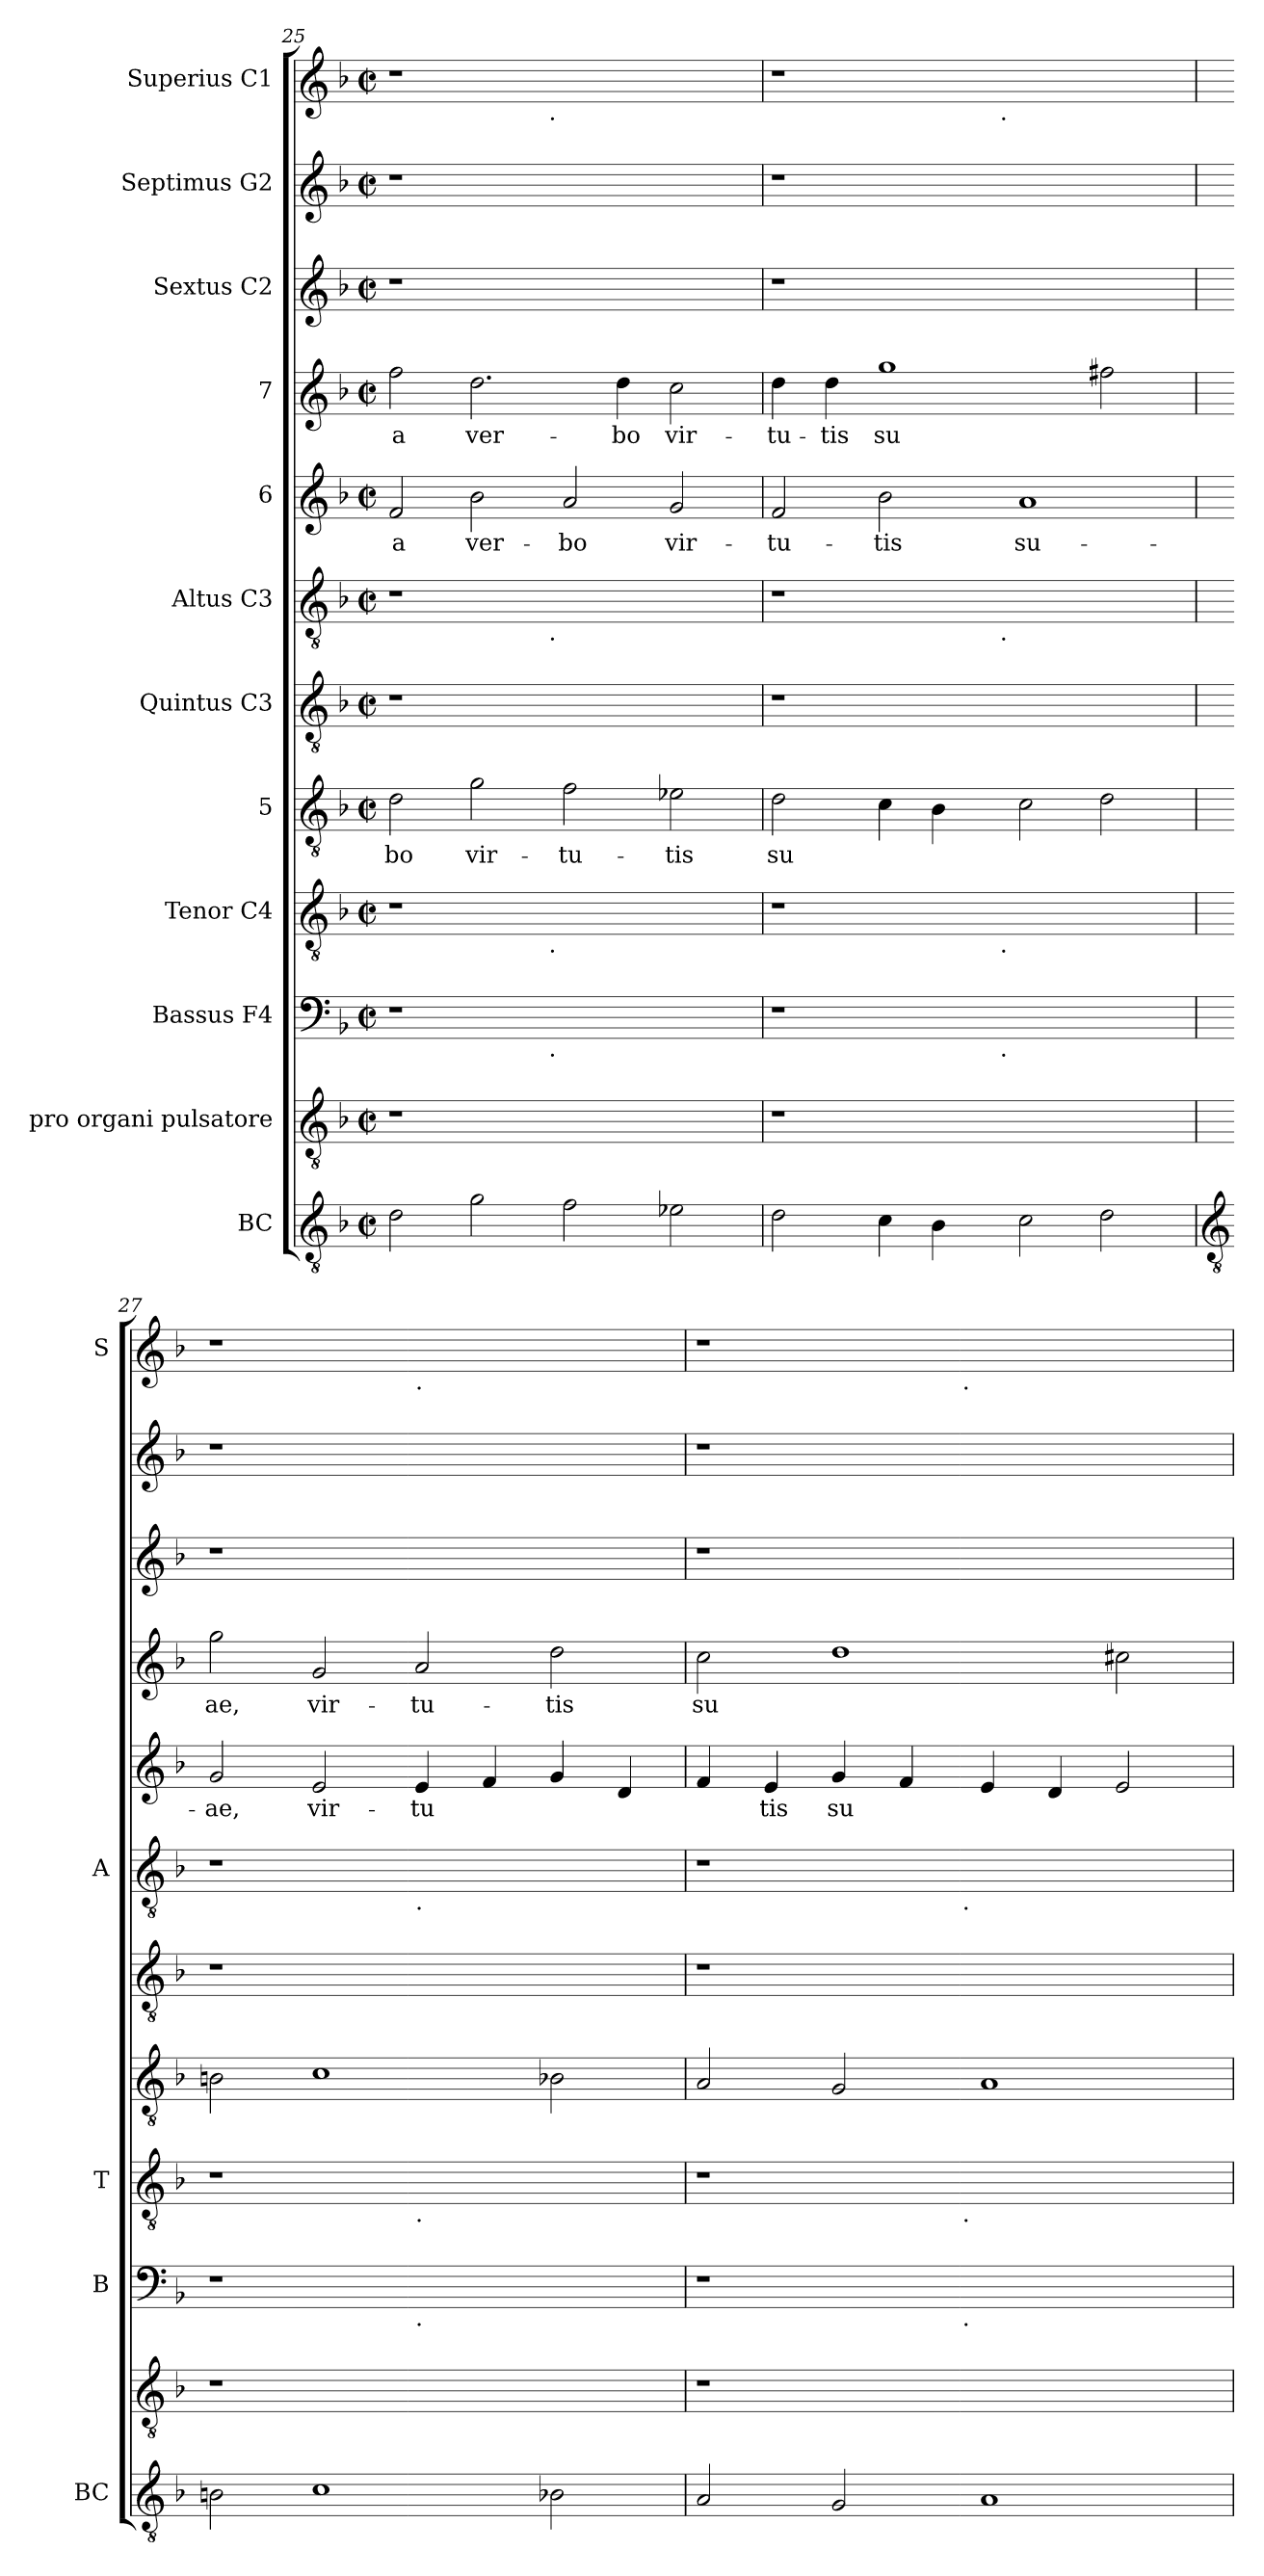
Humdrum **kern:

**kern	**text	**kern	**kern	**kern	**kern	**text	**kern	**kern	**kern	**text	**kern	**text	**kern	**kern	**kern
*part12	*part12	*part11	*part10	*part9	*part8	*part8	*part7	*part6	*part5	*part5	*part4	*part4	*part3	*part2	*part1
*staff12	*staff12	*staff11	*staff10	*staff9	*staff8	*staff8	*staff7	*staff6	*staff5	*staff5	*staff4	*staff4	*staff3	*staff2	*staff1
*I"BC	*	*I"pro organi  pulsatore	*I"Bassus  F4	*I"Tenor  C4	*I"5	*	*I"Quintus  C3	*I"Altus  C3	*I"6	*	*I"7	*	*I"Sextus  C2	*I"Septimus  G2	*I"Superius  C1
*I'BC	*	*	*I'B	*I'T	*	*	*	*I'A	*	*	*	*	*	*	*I'S
*clefGv2	*	*clefGv2	*clefF4	*clefGv2	*clefGv2	*	*clefGv2	*clefGv2	*clefG2	*	*clefG2	*	*clefG2	*clefG2	*clefG2
*k[b-]	*	*k[b-]	*k[b-]	*k[b-]	*k[b-]	*	*k[b-]	*k[b-]	*k[b-]	*	*k[b-]	*	*k[b-]	*k[b-]	*k[b-]
*F:	*	*F:	*F:	*F:	*F:	*	*F:	*F:	*F:	*	*F:	*	*F:	*F:	*F:
*M2/2	*	*M2/2	*M2/2	*M2/2	*M2/2	*	*M2/2	*M2/2	*M2/2	*	*M2/2	*	*M2/2	*M2/2	*M2/2
*met(c|)	*	*met(c|)	*met(c|)	*met(c|)	*met(c|)	*	*met(c|)	*met(c|)	*met(c|)	*	*met(c|)	*	*met(c|)	*met(c|)	*met(c|)
=25	=25	=25	=25	=25	=25	=25	=25	=25	=25	=25	=25	=25	=25	=25	=25
!	!LO:LY:a:cj	!	!	!	!	!LO:LY:b:cj	!	!	!	!LO:LY:b:cj	!	!LO:LY:b:cj	!	!	!
*	*	*	*^	*^	*	*	*	*^	*	*	*	*	*	*	*^
2d\	.	1r	1r	2ryy	1r	2ryy	2d\	-bo	1r	1r	2ryy	2f/	-a	2ff\	-a	1r	1r	1r	2ryy
!	!LO:LY:a:cj	!	!	!	!	!	!	!LO:LY:b:cj	!	!	!	!	!LO:LY:b:cj	!	!LO:LY:b:cj	!	!	!	!
2g\	.	.	.	4...ryy	.	4...ryy	2g\	vir-	.	.	4...ryy	2b-\	ver-	2.dd\	ver-	.	.	.	4...ryy
!	!	!	!	!	!	!	!	!	!	!	!	!	!	!	!	!	!	!	!LO:TX:b:t=.
!	!	!	!	!	!	!	!	!	!	!	!LO:TX:b:t=.	!	!	!	!	!	!	!	!
!	!	!	!	!	!	!LO:TX:b:t=.	!	!	!	!	!	!	!	!	!	!	!	!	!
!	!	!	!	!LO:TX:b:t=.	!	!	!	!	!	!	!	!	!	!	!	!	!	!	!
.	.	.	.	1ryy	.	1ryy	.	.	.	.	1ryy	.	.	.	.	.	.	.	1ryy
!	!LO:LY:a:cj	!	!	!	!	!	!	!LO:LY:b:cj	!	!	!	!	!LO:LY:b:cj	!	!	!	!	!	!
2f\	.	1ryy	1ryy	.	1ryy	.	2f\	-tu-	1ryy	1ryy	.	2a/	-bo	.	.	1ryy	1ryy	1ryy	.
!	!	!	!	!	!	!	!	!	!	!	!	!	!	!	!LO:LY:b:cj	!	!	!	!
.	.	.	.	.	.	.	.	.	.	.	.	.	.	4dd\	-bo	.	.	.	.
!	!LO:LY:a:cj	!	!	!	!	!	!	!LO:LY:b:cj	!	!	!	!	!LO:LY:b:cj	!	!LO:LY:b:cj	!	!	!	!
2e-X\	.	.	.	.	.	.	2e-X\	-tis	.	.	.	2g/	vir-	2cc\	vir-	.	.	.	.
.	.	.	.	32ryy	.	32ryy	.	.	.	.	32ryy	.	.	.	.	.	.	.	32ryy
=26	=26	=26	=26	=26	=26	=26	=26	=26	=26	=26	=26	=26	=26	=26	=26	=26	=26	=26	=26
!	!LO:LY:a:cj	!	!	!	!	!	!	!LO:LY:b:cj	!	!	!	!	!LO:LY:b:cj	!	!LO:LY:b:cj	!	!	!	!
2d\	.	1r	1r	2ryy	1r	2ryy	2d\	su-	1r	1r	2ryy	2f/	-tu-	4dd\	-tu-	1r	1r	1r	2ryy
!	!	!	!	!	!	!	!	!	!	!	!	!	!	!	!LO:LY:b:cj	!	!	!	!
.	.	.	.	.	.	.	.	.	.	.	.	.	.	4dd\	-tis	.	.	.	.
!	!LO:LY:a:cj	!	!	!	!	!	!	!LO:LY:b:cj	!	!	!	!	!LO:LY:b:cj	!	!LO:LY:b:cj	!	!	!	!
4c\	.	.	.	4ryy	.	4ryy	4c\	--	.	.	4ryy	2b-\	-tis	1gg	su-	.	.	.	4ryy
!	!LO:LY:a:cj	!	!	!	!	!	!	!LO:LY:b:cj	!	!	!	!	!	!	!	!	!	!	!
4B-\	.	.	.	8ryy	.	8ryy	4B-\	--	.	.	8ryy	.	.	.	.	.	.	.	8ryy
.	.	.	.	16ryy	.	16ryy	.	.	.	.	16ryy	.	.	.	.	.	.	.	16ryy
.	.	.	.	64ryy	.	64ryy	.	.	.	.	64ryy	.	.	.	.	.	.	.	64ryy
!	!	!	!	!	!	!	!	!	!	!	!	!	!	!	!	!	!	!	!LO:TX:b:t=.
!	!	!	!	!	!	!	!	!	!	!	!LO:TX:b:t=.	!	!	!	!	!	!	!	!
!	!	!	!	!	!	!LO:TX:b:t=.	!	!	!	!	!	!	!	!	!	!	!	!	!
!	!	!	!	!LO:TX:b:t=.	!	!	!	!	!	!	!	!	!	!	!	!	!	!	!
.	.	.	.	1ryy	.	1ryy	.	.	.	.	1ryy	.	.	.	.	.	.	.	1ryy
!	!LO:LY:a:cj	!	!	!	!	!	!	!LO:LY:b:cj	!	!	!	!	!LO:LY:b:cj	!	!	!	!	!	!
2c\	.	1ryy	1ryy	.	1ryy	.	2c\	--	1ryy	1ryy	.	1a	su-	.	.	1ryy	1ryy	1ryy	.
!	!LO:LY:a:cj	!	!	!	!	!	!	!LO:LY:b:cj	!	!	!	!	!	!	!LO:LY:b:cj	!	!	!	!
2d\	.	.	.	.	.	.	2d\	--	.	.	.	.	.	2ff#X\	--	.	.	.	.
.	.	.	.	32.ryy	.	32.ryy	.	.	.	.	32.ryy	.	.	.	.	.	.	.	32.ryy
*	*	*	*v	*v	*	*	*	*	*	*v	*v	*	*	*	*	*	*	*v	*v
*	*	*	*	*v	*v	*	*	*	*	*	*	*	*	*	*	*
!!LO:PB:g=z
=27	=27	=27	=27	=27	=27	=27	=27	=27	=27	=27	=27	=27	=27	=27	=27
*clefGv2	*	*	*	*	*	*	*	*	*	*	*	*	*	*	*
*	*	*	*^	*^	*	*	*	*^	*	*	*	*	*	*	*^
!	!LO:LY:a:cj	!	!	!	!	!	!	!LO:LY:b:cj	!	!	!	!	!LO:LY:b:cj	!	!LO:LY:b:cj	!	!	!	!
*	*	*	*v	*v	*	*	*	*	*	*v	*v	*	*	*	*	*	*	*v	*v
*	*	*	*	*v	*v	*	*	*	*	*	*	*	*	*	*	*
2Bn\	.	1r	1r	1r	2Bn\	--	1r	1r	2g/	-ae,	2gg\	-ae,	1r	1r	1r
!	!LO:LY:a:cj	!	!	!	!	!LO:LY:b:cj	!	!	!	!LO:LY:b:cj	!	!LO:LY:b:cj	!	!	!
1c	.	.	.	.	1c	--	.	.	2e/	vir-	2g/	vir-	.	.	.
!	!	!	!	!	!	!	!	!	!	!	!	!	!	!	!LO:TX:b:t=.
!	!	!	!	!	!	!	!	!LO:TX:b:t=.	!	!	!	!	!	!	!
!	!	!	!	!LO:TX:b:t=.	!	!	!	!	!	!	!	!	!	!	!
!	!	!	!LO:TX:b:t=.	!	!	!	!	!	!	!	!	!	!	!	!
!	!	!	!	!	!	!	!	!	!	!LO:LY:b:cj	!	!LO:LY:b:cj	!	!	!
.	.	1ryy	1ryy	1ryy	.	.	1ryy	1ryy	4e/	-tu-	2a/	-tu-	1ryy	1ryy	1ryy
!	!	!	!	!	!	!	!	!	!	!LO:LY:b:cj	!	!	!	!	!
.	.	.	.	.	.	.	.	.	4f/	--	.	.	.	.	.
!	!LO:LY:a:cj	!	!	!	!	!LO:LY:b:cj	!	!	!	!LO:LY:b:cj	!	!LO:LY:b:cj	!	!	!
2B-X\	.	.	.	.	2B-X\	--	.	.	4g/	--	2dd\	-tis	.	.	.
!	!	!	!	!	!	!	!	!	!	!LO:LY:b:cj	!	!	!	!	!
.	.	.	.	.	.	.	.	.	4d/	--	.	.	.	.	.
=28	=28	=28	=28	=28	=28	=28	=28	=28	=28	=28	=28	=28	=28	=28	=28
!	!LO:LY:a:cj	!	!	!	!	!LO:LY:b:cj	!	!	!	!LO:LY:b:cj	!	!LO:LY:b:cj	!	!	!
*	*	*	*^	*^	*	*	*	*^	*	*	*	*	*	*	*^
2A/	.	1r	1r	2ryy	1r	2ryy	2A/	--	1r	1r	2ryy	4f/	--	2cc\	su-	1r	1r	1r	2ryy
!	!	!	!	!	!	!	!	!	!	!	!	!	!LO:LY:b:cj	!	!	!	!	!	!
.	.	.	.	.	.	.	.	.	.	.	.	4e/	-tis	.	.	.	.	.	.
!	!LO:LY:a:cj	!	!	!	!	!	!	!LO:LY:b:cj	!	!	!	!	!LO:LY:b:cj	!	!LO:LY:b:cj	!	!	!	!
2G/	.	.	.	4...ryy	.	4...ryy	2G/	--	.	.	4...ryy	4g/	su-	1dd	--	.	.	.	4...ryy
!	!	!	!	!	!	!	!	!	!	!	!	!	!LO:LY:b:cj	!	!	!	!	!	!
.	.	.	.	.	.	.	.	.	.	.	.	4f/	--	.	.	.	.	.	.
!	!	!	!	!	!	!	!	!	!	!	!	!	!	!	!	!	!	!	!LO:TX:b:t=.
!	!	!	!	!	!	!	!	!	!	!	!LO:TX:b:t=.	!	!	!	!	!	!	!	!
!	!	!	!	!	!	!LO:TX:b:t=.	!	!	!	!	!	!	!	!	!	!	!	!	!
!	!	!	!	!LO:TX:b:t=.	!	!	!	!	!	!	!	!	!	!	!	!	!	!	!
.	.	.	.	1ryy	.	1ryy	.	.	.	.	1ryy	.	.	.	.	.	.	.	1ryy
!	!LO:LY:a:cj	!	!	!	!	!	!	!LO:LY:b:cj	!	!	!	!	!LO:LY:b:cj	!	!	!	!	!	!
1A	.	1ryy	1ryy	.	1ryy	.	1A	--	1ryy	1ryy	.	4e/	--	.	.	1ryy	1ryy	1ryy	.
!	!	!	!	!	!	!	!	!	!	!	!	!	!LO:LY:b:cj	!	!	!	!	!	!
.	.	.	.	.	.	.	.	.	.	.	.	4d/	--	.	.	.	.	.	.
!	!	!	!	!	!	!	!	!	!	!	!	!	!LO:LY:b:cj	!	!LO:LY:b:cj	!	!	!	!
.	.	.	.	.	.	.	.	.	.	.	.	2e/	--	2cc#X\	--	.	.	.	.
.	.	.	.	32ryy	.	32ryy	.	.	.	.	32ryy	.	.	.	.	.	.	.	32ryy
*	*	*	*v	*v	*	*	*	*	*	*v	*v	*	*	*	*	*	*	*v	*v
*	*	*	*	*v	*v	*	*	*	*	*	*	*	*	*	*	*
=	=	=	=	=	=	=	=	=	=	=	=	=	=	=	=
*-	*-	*-	*-	*-	*-	*-	*-	*-	*-	*-	*-	*-	*-	*-	*-
